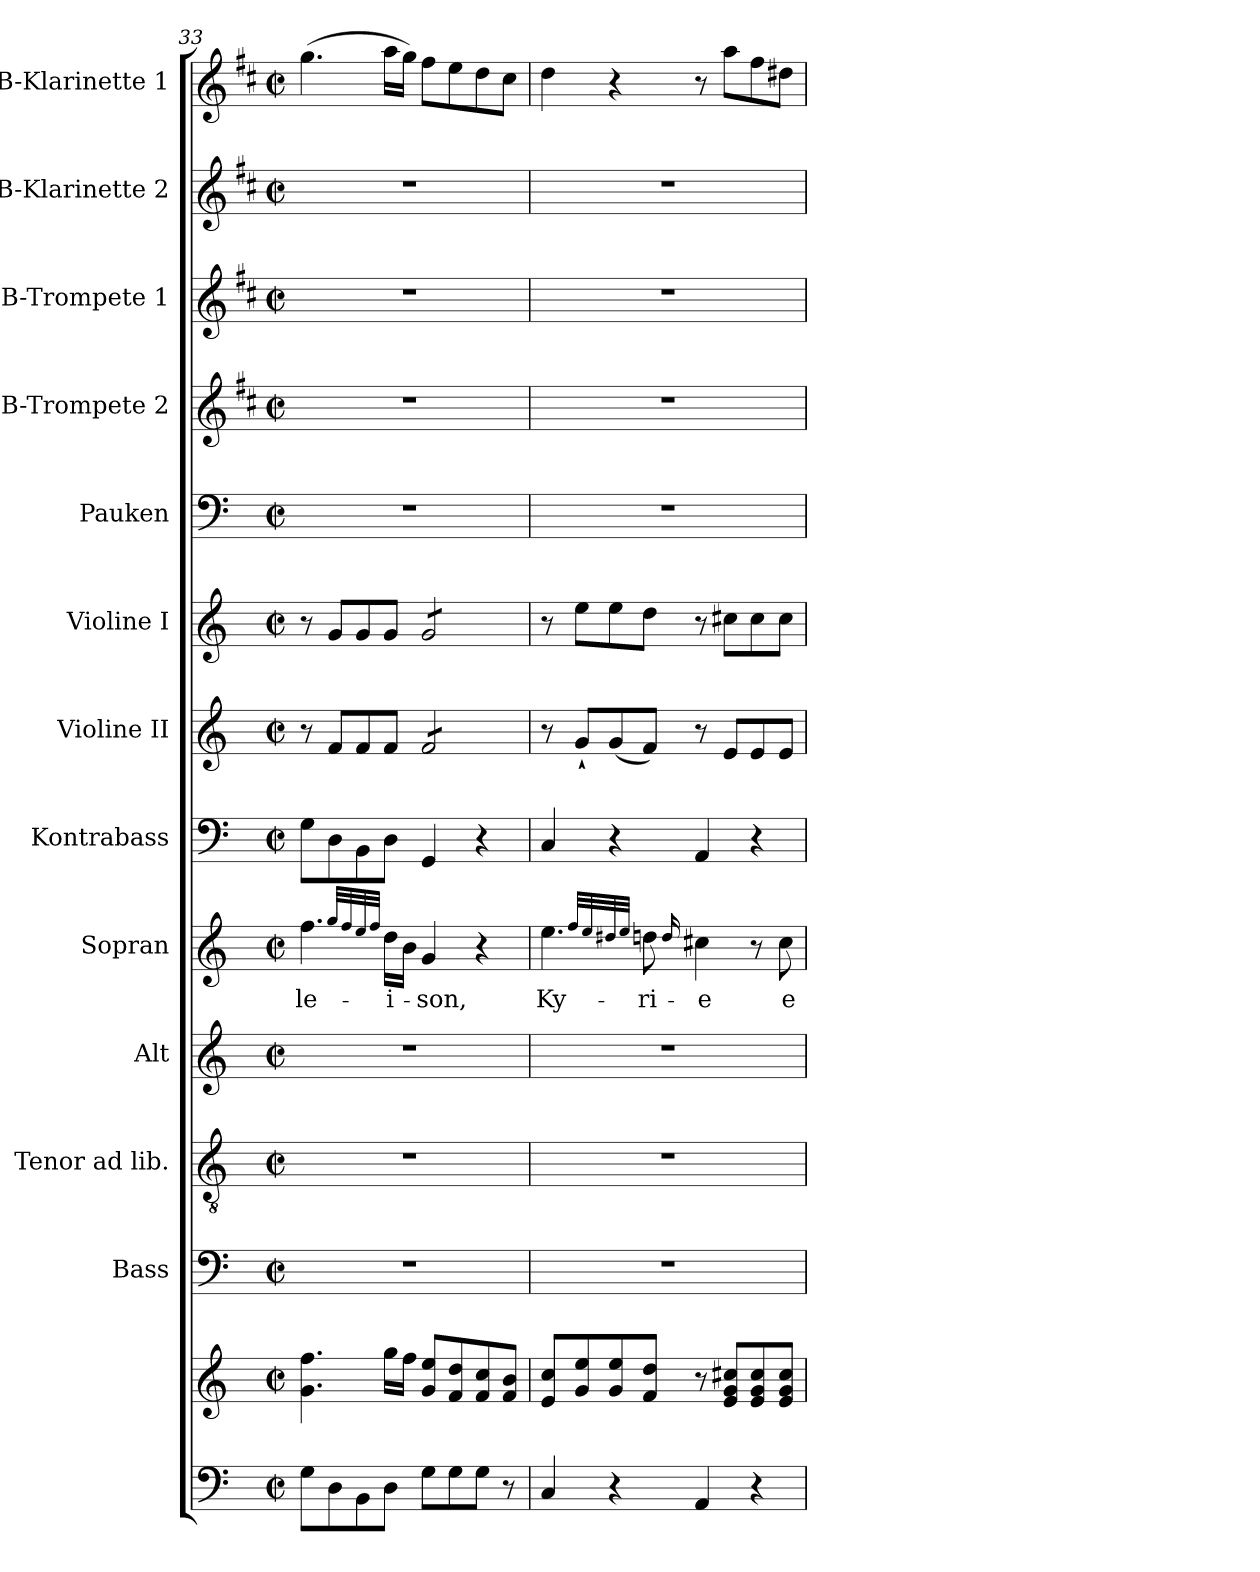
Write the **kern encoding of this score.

**kern	**kern	**kern	**kern	**kern	**kern	**text	**kern	**kern	**kern	**kern	**kern	**kern	**kern	**kern
*part13	*part13	*part12	*part11	*part10	*part9	*part9	*part8	*part7	*part6	*part5	*part4	*part3	*part2	*part1
*staff14	*staff13	*staff12	*staff11	*staff10	*staff9	*staff9	*staff8	*staff7	*staff6	*staff5	*staff4	*staff3	*staff2	*staff1
*	*	*I"Bass	*I"Tenor ad lib.	*I"Alt	*I"Sopran	*	*I"Kontrabass	*I"Violine II	*I"Violine I	*I"Pauken	*I"B-Trompete 2	*I"B-Trompete 1	*I"B-Klarinette 2	*I"B-Klarinette 1
*	*	*I'B.	*I'T.	*I'A.	*I'S.	*	*I'Kb.	*I'Vl. II	*I'Vl. I	*I'Pk.	*I'Trp. 2	*I'Trp. 1	*I'B Kl. 2	*I'B Kl. 1
*clefF4	*clefG2	*clefF4	*clefGv2	*clefG2	*clefG2	*	*clefF4	*clefG2	*clefG2	*clefF4	*clefG2	*clefG2	*clefG2	*clefG2
*	*	*	*	*	*	*	*ITrd7c12	*	*	*	*ITrd1c2	*ITrd1c2	*ITrd1c2	*ITrd1c2
*k[]	*k[]	*k[]	*k[]	*k[]	*k[]	*	*k[]	*k[]	*k[]	*k[]	*k[]	*k[]	*k[]	*k[]
*C:	*C:	*C:	*C:	*C:	*C:	*	*C:	*C:	*C:	*C:	*C:	*C:	*C:	*C:
*M2/2	*M2/2	*M2/2	*M2/2	*M2/2	*M2/2	*	*M2/2	*M2/2	*M2/2	*M2/2	*M2/2	*M2/2	*M2/2	*M2/2
*met(c|)	*met(c|)	*met(c|)	*met(c|)	*met(c|)	*met(c|)	*	*met(c|)	*met(c|)	*met(c|)	*met(c|)	*met(c|)	*met(c|)	*met(c|)	*met(c|)
=33	=33	=33	=33	=33	=33	=33	=33	=33	=33	=33	=33	=33	=33	=33
!	!	!	!	!	!	!LO:LY:b	!	!	!	!	!	!	!	!
8G\L	4.g\ 4.ff\	1r	1r	1r	4.ff\	-le-	8GG\L	8r	8r	1r	1r	1r	1r	(>4.ff\
8D\	.	.	.	.	.	.	8DD\	8f/L	8g/L	.	.	.	.	.
8BB\	.	.	.	.	.	.	8BBB\	8f/	8g/	.	.	.	.	.
.	.	.	.	.	32qgg/LLL	.	.	.	.	.	.	.	.	.
.	.	.	.	.	32qff/	.	.	.	.	.	.	.	.	.
.	.	.	.	.	32qee/	.	.	.	.	.	.	.	.	.
.	.	.	.	.	32qff/JJJ	.	.	.	.	.	.	.	.	.
!	!	!	!	!	!	!LO:LY:b	!	!	!	!	!	!	!	!
8D\J	16gg\LL	.	.	.	16dd\LL	-i-	8DD\J	8f/J	8g/J	.	.	.	.	16gg\LL
.	16ff\JJ	.	.	.	16b\JJ	.	.	.	.	.	.	.	.	16ff\JJ)
!	!	!	!	!	!	!LO:LY:b	!	!	!	!	!	!	!	!
*	*	*	*	*	*	*	*	*tremolo	*	*	*	*	*	*
*	*	*	*	*	*	*	*	*	*tremolo	*	*	*	*	*
8G\L	8g/ 8ee/L	.	.	.	4g/	-son,	4GGG/	8f/L	8g/L	.	.	.	.	8ee\L
8G\	8f/ 8dd/	.	.	.	.	.	.	8f/	8g/	.	.	.	.	8dd\
8G\J	8f/ 8cc/	.	.	.	4r	.	4r	8f/	8g/	.	.	.	.	8cc\
8r	8f/ 8b/J	.	.	.	.	.	.	8f/J	8g/J	.	.	.	.	8b\J
*	*	*	*	*	*	*	*	*	*Xtremolo	*	*	*	*	*
*	*	*	*	*	*	*	*	*Xtremolo	*	*	*	*	*	*
=34	=34	=34	=34	=34	=34	=34	=34	=34	=34	=34	=34	=34	=34	=34
!	!	!	!	!	!	!LO:LY:b	!	!	!	!	!	!	!	!
4C/	8e/ 8cc/L	1r	1r	1r	4.ee\	Ky-	4CC/	8r	8r	1r	1r	1r	1r	4cc\
.	8g/ 8ee/	.	.	.	.	.	.	8g`</L	8ee\L	.	.	.	.	.
4r	8g/ 8ee/	.	.	.	.	.	4r	(<8g/	8ee\	.	.	.	.	4r
.	.	.	.	.	32qff/LLL	.	.	.	.	.	.	.	.	.
.	.	.	.	.	32qee/	.	.	.	.	.	.	.	.	.
.	.	.	.	.	32qdd#X/	.	.	.	.	.	.	.	.	.
.	.	.	.	.	32qee/JJJ	.	.	.	.	.	.	.	.	.
!	!	!	!	!	!	!LO:LY:b	!	!	!	!	!	!	!	!
.	8f/ 8dd/J	.	.	.	8ddn\	-ri-	.	8f/J)	8dd\J	.	.	.	.	.
.	.	.	.	.	16qqdd/	.	.	.	.	.	.	.	.	.
!	!	!	!	!	!	!LO:LY:b	!	!	!	!	!	!	!	!
4AA/	8r	.	.	.	4cc#X\	-e	4AAA/	8r	8r	.	.	.	.	8r
.	8e/ 8g/ 8cc#X/L	.	.	.	.	.	.	8e/L	8cc#X\L	.	.	.	.	8gg\L
4r	8e/ 8g/ 8cc#/	.	.	.	8r	.	4r	8e/	8cc#\	.	.	.	.	8ee\
!	!	!	!	!	!	!LO:LY:b	!	!	!	!	!	!	!	!
.	8e/ 8g/ 8cc#/J	.	.	.	8cc#\	e-	.	8e/J	8cc#\J	.	.	.	.	8cc#X\J
=	=	=	=	=	=	=	=	=	=	=	=	=	=	=
*-	*-	*-	*-	*-	*-	*-	*-	*-	*-	*-	*-	*-	*-	*-
